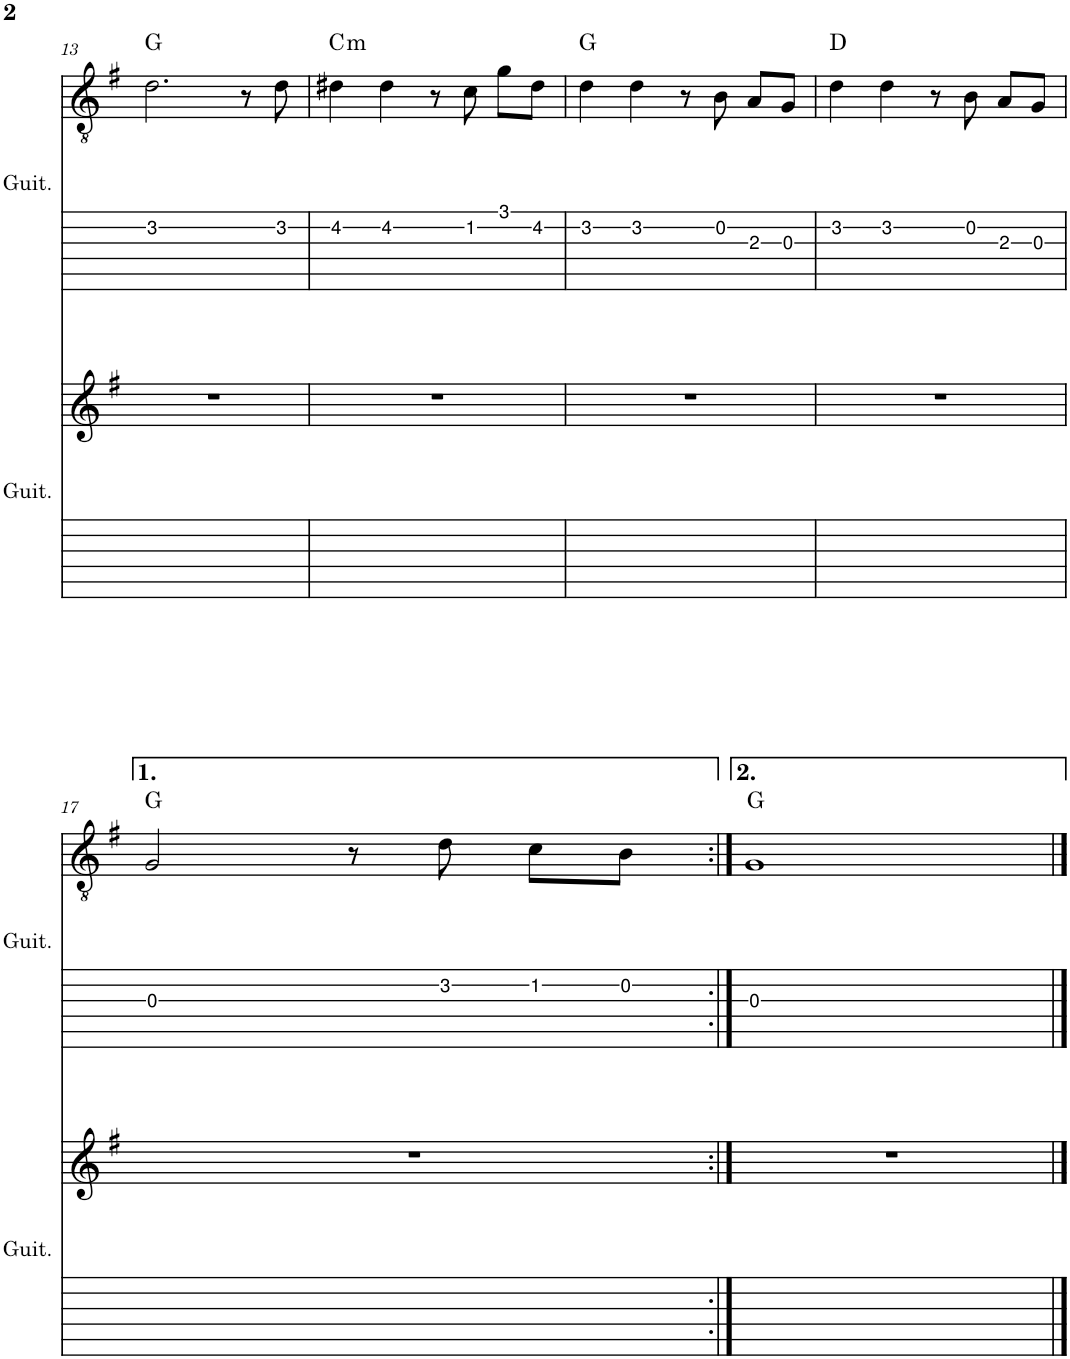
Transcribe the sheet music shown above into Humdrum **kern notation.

**kern	**kern	**kern	**kern	**harte
*part2	*part2	*part1	*part1	*part1
*staff4	*staff3	*staff2	*staff1	*
*I"Guitar	*	*I"Guitar	*	*
*I'Guit.	*	*I'Guit.	*	*
!!LO:PB:g=z
*	*clefG2	*	*clefGv2	*
*Trd7c12	*Trd7c12	*	*	*
*k[f#]	*k[f#]	*k[f#]	*k[f#]	*
*M4/4	*M4/4	*M4/4	*M4/4	*
=13	=13	=13	=13	=13
1r	1r	2.d	2.d\	G:maj
.	.	8r	8r	.
.	.	8d	8d\	.
=14	=14	=14	=14	=14
!	!	!	!	!LO:H:kt=m
1r	1r	4d#	4d#X\	C:min
.	.	4d#	4d#\	.
.	.	8r	8r	.
.	.	8c	8c\	.
.	.	8gL	8g\L	.
.	.	8d#J	8d#\J	.
=15	=15	=15	=15	=15
1r	1r	4d	4d\	G:maj
.	.	4d	4d\	.
.	.	8r	8r	.
.	.	8B	8B\	.
.	.	8AL	8A/L	.
.	.	8GJ	8G/J	.
=16	=16	=16	=16	=16
1r	1r	4d	4d\	D:maj
.	.	4d	4d\	.
.	.	8r	8r	.
.	.	8B	8B\	.
.	.	8AL	8A/L	.
.	.	8GJ	8G/J	.
!!LO:LB:g=z
=17	=17	=17	=17	=17
1r	1r	2G	2G/	G:maj
.	.	8r	8r	.
.	.	8d	8d\	.
.	.	8cL	8c\L	.
.	.	8BJ	8B\J	.
=18:|!	=18:|!	=18:|!	=18:|!	=18:|!
1r	1r	1G	1G	G:maj
==	==	==	==	==
*-	*-	*-	*-	*-
